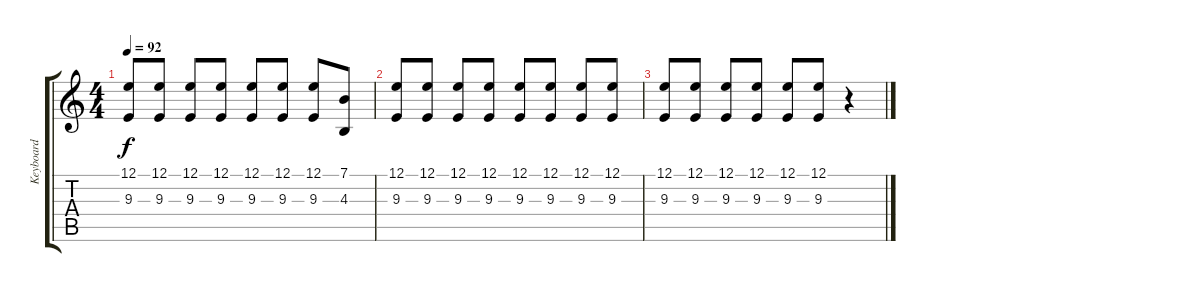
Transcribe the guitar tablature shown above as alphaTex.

\track ("Keyboard" "Keyboard") {instrument electricgrandpiano}
\staff {score tabs}
\tuning (E4 B3 G3 D3 A2 E2) {hide}
\ts (4 4)
\tempo 92
\clef g2
\ks c
(12.1 9.3).8{dy f} (12.1 9.3).8 (12.1 9.3).8 (12.1 9.3).8 (12.1 9.3).8 (12.1 9.3).8 (12.1 9.3).8 (7.1 4.3).8 |
(12.1 9.3).8 (12.1 9.3).8 (12.1 9.3).8 (12.1 9.3).8 (12.1 9.3).8 (12.1 9.3).8 (12.1 9.3).8 (12.1 9.3).8 |
(12.1 9.3).8 (12.1 9.3).8 (12.1 9.3).8 (12.1 9.3).8 (12.1 9.3).8 (12.1 9.3).8 r.4
